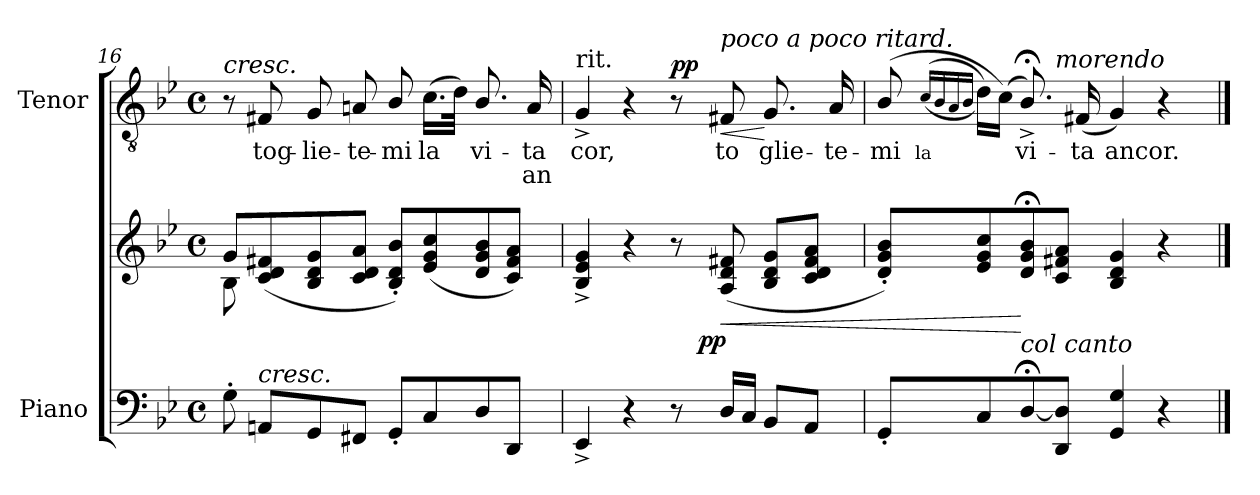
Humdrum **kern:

**kern	**kern	**dynam	**kern	**text	**text	**dynam
*part2	*part2	*part2	*part1	*part1	*part1	*part1
*staff3	*staff2	*staff2/3	*staff1	*staff1	*staff1	*staff1
*I"Piano	*	*	*I"Tenor	*	*	*
*clefF4	*clefG2	*	*clefGv2	*	*	*
*	*	*	*ITrd7c12	*	*	*
*k[b-e-]	*k[b-e-]	*	*k[b-e-]	*	*	*
*B-:	*B-:	*	*B-:	*	*	*
*M4/4	*M4/4	*	*M4/4	*	*	*
*met(c)	*met(c)	*	*met(c)	*	*	*
=16	=16	=16	=16	=16	=16	=16
*	*^	*	*	*	*	*
!	!	!	!	!LO:TX:a:i:t=cresc.	!	!	!
8G'i\	8gi/L	8B-i\	.	8r	.	.	.
!LO:TX:a:i:t=cresc.	!	!	!	!	!	!	!
!	!	!	!	!	!LO:LY:b:color=#000000	!	!
8AAni/L	(8ci/ 8di 8f#Xi	2..ryy	.	8FF#Xi/	tog-	.	.
!	!	!	!	!	!LO:LY:b:color=#000000	!	!
8GGi/	8B-i/ 8di 8gi	.	.	8GGi/	-lie-	.	.
!	!	!	!	!	!LO:LY:b:color=#000000	!	!
8FF#Xi/J	8ci/ 8di 8aiJ	.	.	8AAni/	-te-	.	.
!	!	!	!	!	!LO:LY:b:color=#000000	!	!
8GG'i/L	8B-i/' 8di' 8b-i'L)	.	.	8BB-i/	-mi	.	.
!	!	!	!	!	!LO:LY:b:color=#000000	!	!
8Ci/	(8e-i/ 8gi 8cci	.	.	(16.Ci\LL	la	.	.
.	.	.	.	32Di\JJk)	.	.	.
!	!	!	!	!	!LO:LY:b:color=#000000	!	!
8Di/	8di/ 8gi 8b-i	.	.	8.BB-i/	vi-	.	.
8DDi/J	8ci/ 8f#i 8aiJ)	.	.	.	.	.	.
!	!	!	!	!	!LO:LY:b:color=#000000	!LO:LY:b:color=#000000	!
.	.	.	.	16AAi/	-ta	an	.
!!LO:LB:g=z
=17	=17	=17	=17	=17	=17	=17	=17
!	!	!	!	!LO:TX:t=rit.	!	!	!
!	!	!	!	!	!LO:LY:b:color=#000000	!	!
4EE-^i/	4B-i/^ 4e-i^ 4gi^	2ryy	.	4GG^i/	cor,	.	.
4r	4r	.	.	4r	.	.	.
8r	8r	32ryy	.	8r	.	.	pp
.	.	64ryy	.	.	.	.	.
.	.	256..ryy	.	.	.	.	.
.	.	4ryy	pp	.	.	.	.
!	!	!	!LO:HP:b	!	!	!	!
!	!	!	!	!LO:TX:a:i:t=poco a poco ritard.	!	!	!
!	!	!	!	!	!LO:LY:b:color=#000000	!	!LO:HP:b
16Di/LL	(8Ai/ 8di 8f#Xi	.	<	8FF#Xi/	to	.	<
16Ci/JJ	.	.	.	.	.	.	.
!	!	!	!	!	!LO:LY:b:color=#000000	!	!
8BB-i/L	8B-i/ 8di 8giL	.	.	8.GGi/	glie-	.	[
.	.	8ryy	.	.	.	.	.
8AAi/J	8ci/ 8di 8f#i 8aiJ	.	.	.	.	.	.
.	.	16ryy	.	.	.	.	.
!	!	!	!	!	!LO:LY:b:color=#000000	!	!
.	.	.	.	16AAi/	-te-	.	.
.	.	128ryy	.	.	.	.	.
.	.	1024ryy	.	.	.	.	.
*	*v	*v	*	*	*	*	*
=18	=18	=18	=18	=18	=18	=18
*	*^	*	*	*	*	*
!	!	!	!	!	!LO:LY:b:color=#000000	!	!
*	*v	*v	*	*^	*	*	*
8GG'i/L	8di/' 8gi' 8b-i'L)	.	(8BB-i/	4.ryy	-mi	.	.
!	!	!	!	!	!LO:LY:b:color=#000000	!	!
.	.	.	((16qCi/LL	.	la	.	.
.	.	.	16qBB-i/	.	.	.	.
.	.	.	16qAAi/	.	.	.	.
.	.	.	16qBB-i/JJ	.	.	.	.
8Ci/	8e-i/ 8gi 8cci	.	16Di\LL))	.	.	.	.
.	.	.	(16Ci\JJ)	.	.	.	.
!LO:TX:a:i:t=col canto	!	!	!	!	!	!	!
!	!	!	!	!	!LO:LY:b:color=#000000	!	!
[8D;i/	8di/; 8gi; 8b-i;	[	8.BB-;^i/)	.	vi-	.	.
!	!	!	!	!LO:TX:a:i:t=morendo	!	!	!
8DDi/ 8Di]J	8ci/ 8f#Xi 8aiJ	.	.	2ryy	.	.	.
!	!	!	!	!	!LO:LY:b:color=#000000	!	!
.	.	.	(16FF#Xi/	.	-ta	.	.
!	!	!	!	!	!LO:LY:b:color=#000000	!	!
4GGi/ 4Gi	4B-i/ 4di 4gi	.	4GGi/)	.	ancor.	.	.
4r	4r	.	4r	.	.	.	.
.	.	.	.	8ryy	.	.	.
*	*	*	*v	*v	*	*	*
==	==	==	==	==	==	==
*-	*-	*-	*-	*-	*-	*-
